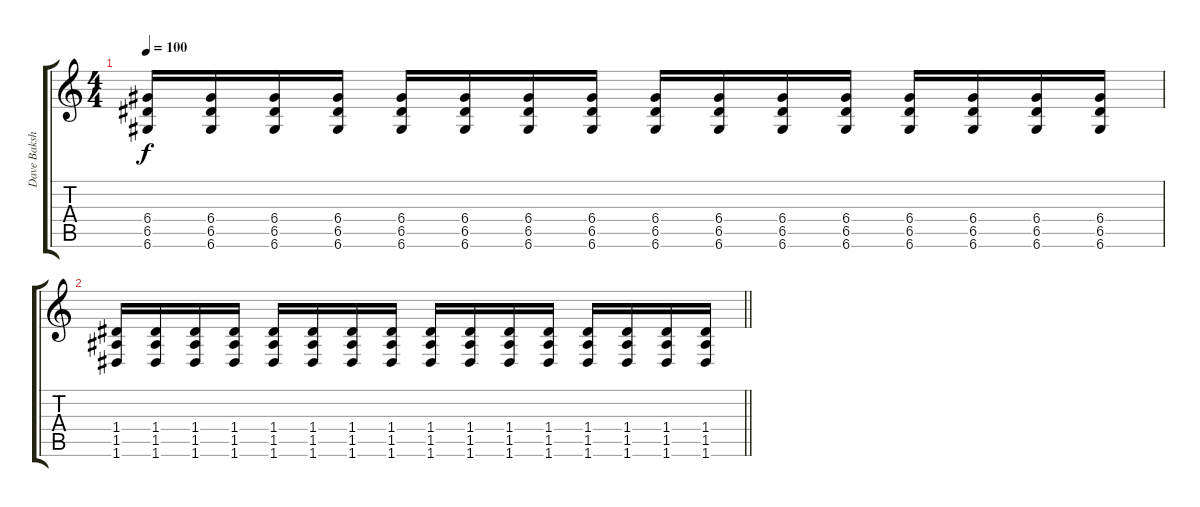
\track ("Dave Baksh <Lead Guitar>" "Dave Baksh") {instrument distortionguitar}
\staff {score tabs}
\tuning (E4 B3 G3 D3 A2 D2) {hide}
\ts (4 4)
\tempo 100
\clef g2
\ks c
(6.4 6.5 6.6).16{dy f} (6.4 6.5 6.6).16 (6.4 6.5 6.6).16 (6.4 6.5 6.6).16 (6.4 6.5 6.6).16 (6.4 6.5 6.6).16 (6.4 6.5 6.6).16 (6.4 6.5 6.6).16 (6.4 6.5 6.6).16 (6.4 6.5 6.6).16 (6.4 6.5 6.6).16 (6.4 6.5 6.6).16 (6.4 6.5 6.6).16 (6.4 6.5 6.6).16 (6.4 6.5 6.6).16 (6.4 6.5 6.6).16 |
\barLineRight lightlight
(1.4 1.5 1.6).16 (1.4 1.5 1.6).16 (1.4 1.5 1.6).16 (1.4 1.5 1.6).16 (1.4 1.5 1.6).16 (1.4 1.5 1.6).16 (1.4 1.5 1.6).16 (1.4 1.5 1.6).16 (1.4 1.5 1.6).16 (1.4 1.5 1.6).16 (1.4 1.5 1.6).16 (1.4 1.5 1.6).16 (1.4 1.5 1.6).16 (1.4 1.5 1.6).16 (1.4 1.5 1.6).16 (1.4 1.5 1.6).16
